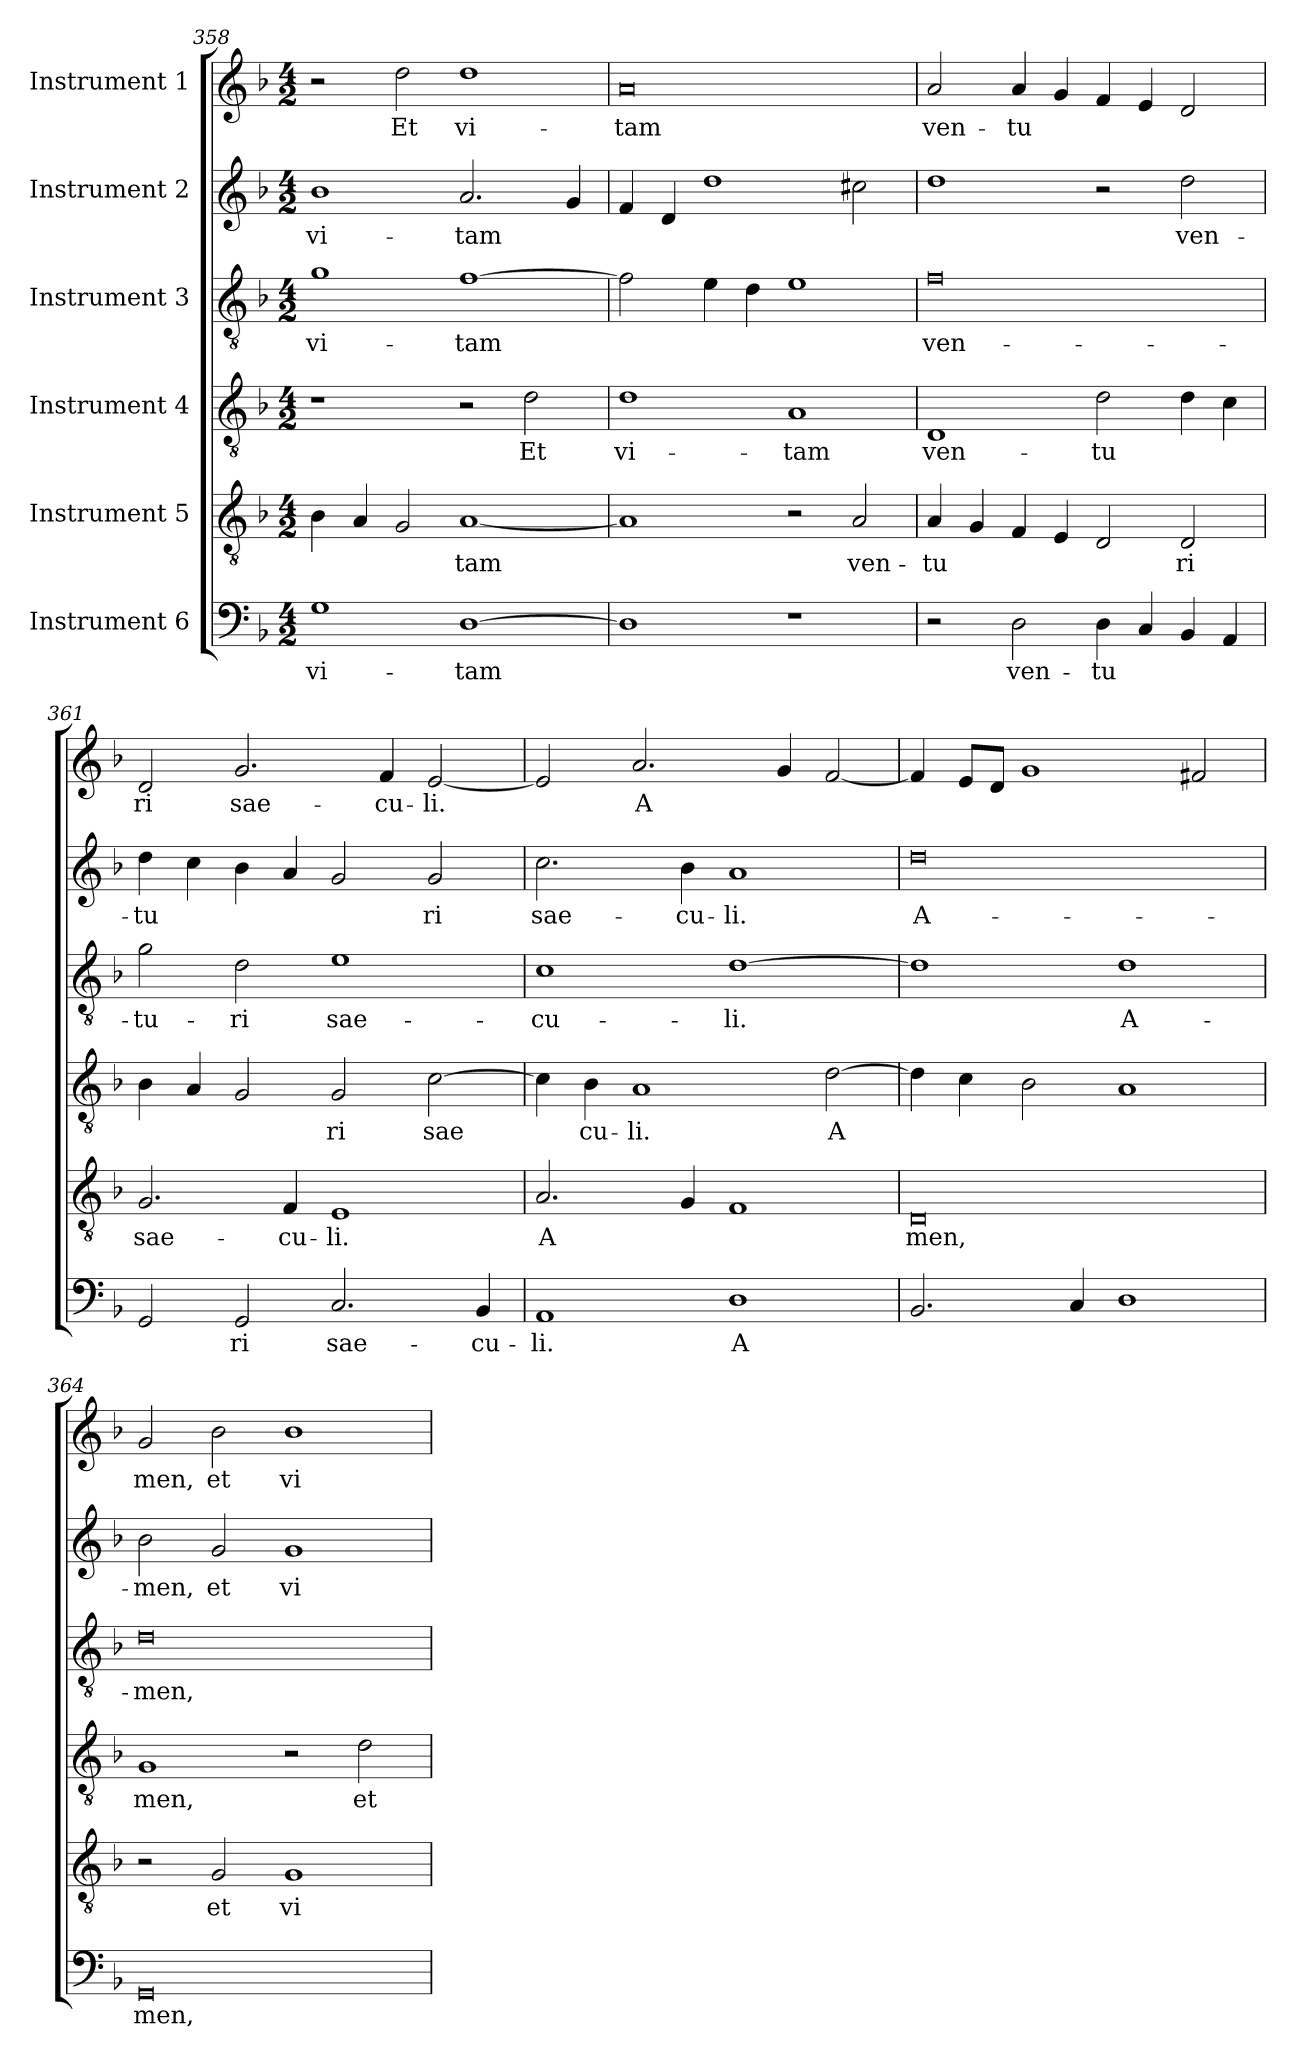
**kern	**text	**kern	**text	**kern	**text	**kern	**text	**kern	**text	**kern	**text
*part6	*part6	*part5	*part5	*part4	*part4	*part3	*part3	*part2	*part2	*part1	*part1
*staff6	*staff6	*staff5	*staff5	*staff4	*staff4	*staff3	*staff3	*staff2	*staff2	*staff1	*staff1
*I"Instrument 6	*	*I"Instrument 5	*	*I"Instrument 4	*	*I"Instrument 3	*	*I"Instrument 2	*	*I"Instrument 1	*
*clefF4	*	*clefGv2	*	*clefGv2	*	*clefGv2	*	*clefG2	*	*clefG2	*
*k[b-]	*	*k[b-]	*	*k[b-]	*	*k[b-]	*	*k[b-]	*	*k[b-]	*
*F:	*	*F:	*	*F:	*	*F:	*	*F:	*	*F:	*
*M4/2	*	*M4/2	*	*M4/2	*	*M4/2	*	*M4/2	*	*M4/2	*
=358	=358	=358	=358	=358	=358	=358	=358	=358	=358	=358	=358
!	!LO:LY:b:cj	!	!LO:LY:b:cj	!	!	!	!LO:LY:b:cj	!	!LO:LY:b:cj	!	!
1G	vi-	4B-\	--	1r	.	1g	vi-	1b-	vi-	2r	.
!	!	!	!LO:LY:b:cj	!	!	!	!	!	!	!	!
.	.	4A/	--	.	.	.	.	.	.	.	.
!	!	!	!LO:LY:b:cj	!	!	!	!	!	!	!	!LO:LY:b:cj
.	.	2G/	--	.	.	.	.	.	.	2dd\	Et
!	!LO:LY:b:cj	!	!LO:LY:b:cj	!	!	!	!LO:LY:b:cj	!	!LO:LY:b:cj	!	!LO:LY:b:cj
[>1D	-tam	[<1A	-tam	2r	.	[>1f	-tam	2.a/	-tam	1dd	vi-
!	!	!	!	!	!LO:LY:b:cj	!	!	!	!	!	!
.	.	.	.	2d\	Et	.	.	.	.	.	.
!	!	!	!	!	!	!	!	!	!LO:LY:b:cj	!	!
.	.	.	.	.	.	.	.	4g/	.	.	.
=359	=359	=359	=359	=359	=359	=359	=359	=359	=359	=359	=359
!	!LO:LY:b:cj	!	!LO:LY:b:cj	!	!LO:LY:b:cj	!	!LO:LY:b:cj	!	!LO:LY:b:cj	!	!LO:LY:b:cj
1D]	.	1A]	.	1d	vi-	2f\]	.	4f/	.	0a	-tam
!	!	!	!	!	!	!	!	!	!LO:LY:b:cj	!	!
.	.	.	.	.	.	.	.	4d/	.	.	.
!	!	!	!	!	!	!	!LO:LY:b:cj	!	!LO:LY:b:cj	!	!
.	.	.	.	.	.	4e\	.	1dd	.	.	.
!	!	!	!	!	!	!	!LO:LY:b:cj	!	!	!	!
.	.	.	.	.	.	4d\	.	.	.	.	.
!	!	!	!	!	!LO:LY:b:cj	!	!LO:LY:b:cj	!	!	!	!
1r	.	2r	.	1A	-tam	1e	.	.	.	.	.
!	!	!	!LO:LY:b:cj	!	!	!	!	!	!LO:LY:b:cj	!	!
.	.	2A/	ven-	.	.	.	.	2cc#\	.	.	.
=360	=360	=360	=360	=360	=360	=360	=360	=360	=360	=360	=360
!	!	!	!LO:LY:b:cj	!	!LO:LY:b:cj	!	!LO:LY:b:cj	!	!LO:LY:b:cj	!	!LO:LY:b:cj
2r	.	4A/	-tu-	1D	ven-	0f	ven-	1dd	.	2a/	ven-
!	!	!	!LO:LY:b:cj	!	!	!	!	!	!	!	!
.	.	4G/	--	.	.	.	.	.	.	.	.
!	!LO:LY:b:cj	!	!LO:LY:b:cj	!	!	!	!	!	!	!	!LO:LY:b:cj
2D\	ven-	4F/	--	.	.	.	.	.	.	4a/	-tu-
!	!	!	!LO:LY:b:cj	!	!	!	!	!	!	!	!LO:LY:b:cj
.	.	4E/	--	.	.	.	.	.	.	4g/	--
!	!LO:LY:b:cj	!	!LO:LY:b:cj	!	!LO:LY:b:cj	!	!	!	!	!	!LO:LY:b:cj
4D\	-tu-	2D/	--	2d\	-tu-	.	.	2r	.	4f/	--
!	!LO:LY:b:cj	!	!	!	!	!	!	!	!	!	!LO:LY:b:cj
4C/	--	.	.	.	.	.	.	.	.	4e/	--
!	!LO:LY:b:cj	!	!LO:LY:b:cj	!	!LO:LY:b:cj	!	!	!	!LO:LY:b:cj	!	!LO:LY:b:cj
4BB-/	--	2D/	-ri	4d\	--	.	.	2dd\	ven-	2d/	--
!	!LO:LY:b:cj	!	!	!	!LO:LY:b:cj	!	!	!	!	!	!
4AA/	--	.	.	4c\	--	.	.	.	.	.	.
!!LO:PB:g=z
=361	=361	=361	=361	=361	=361	=361	=361	=361	=361	=361	=361
!	!LO:LY:b:cj	!	!LO:LY:b:cj	!	!LO:LY:b:cj	!	!LO:LY:b:cj	!	!LO:LY:b:cj	!	!LO:LY:b:cj
2GG/	--	2.G/	sae-	4B-\	--	2g\	-tu-	4dd\	-tu-	2d/	-ri
!	!	!	!	!	!LO:LY:b:cj	!	!	!	!LO:LY:b:cj	!	!
.	.	.	.	4A/	--	.	.	4cc\	--	.	.
!	!LO:LY:b:cj	!	!	!	!LO:LY:b:cj	!	!LO:LY:b:cj	!	!LO:LY:b:cj	!	!LO:LY:b:cj
2GG/	-ri	.	.	2G/	--	2d\	-ri	4b-\	--	2.g/	sae-
!	!	!	!LO:LY:b:cj	!	!	!	!	!	!LO:LY:b:cj	!	!
.	.	4F/	-cu-	.	.	.	.	4a/	--	.	.
!	!LO:LY:b:cj	!	!LO:LY:b:cj	!	!LO:LY:b:cj	!	!LO:LY:b:cj	!	!LO:LY:b:cj	!	!
2.C/	sae-	1E	-li.	2G/	-ri	1e	sae-	2g/	--	.	.
!	!	!	!	!	!	!	!	!	!	!	!LO:LY:b:cj
.	.	.	.	.	.	.	.	.	.	4f/	-cu-
!	!	!	!	!	!LO:LY:b:cj	!	!	!	!LO:LY:b:cj	!	!LO:LY:b:cj
.	.	.	.	[>2c\	sae-	.	.	2g/	-ri	[<2e/	-li.
!	!LO:LY:b:cj	!	!	!	!	!	!	!	!	!	!
4BB-/	-cu-	.	.	.	.	.	.	.	.	.	.
=362	=362	=362	=362	=362	=362	=362	=362	=362	=362	=362	=362
!	!LO:LY:b:cj	!	!LO:LY:b:cj	!	!LO:LY:b:cj	!	!LO:LY:b:cj	!	!LO:LY:b:cj	!	!LO:LY:b:cj
1AA	-li.	2.A/	A-	4c\]	--	1c	-cu-	2.cc\	sae-	2e/]	.
!	!	!	!	!	!LO:LY:b:cj	!	!	!	!	!	!
.	.	.	.	4B-\	-cu-	.	.	.	.	.	.
!	!	!	!	!	!LO:LY:b:cj	!	!	!	!	!	!LO:LY:b:cj
.	.	.	.	1A	-li.	.	.	.	.	2.a/	A-
!	!	!	!LO:LY:b:cj	!	!	!	!	!	!LO:LY:b:cj	!	!
.	.	4G/	--	.	.	.	.	4b-\	-cu-	.	.
!	!LO:LY:b:cj	!	!LO:LY:b:cj	!	!	!	!LO:LY:b:cj	!	!LO:LY:b:cj	!	!
1D	A-	1F	--	.	.	[>1d	-li.	1a	-li.	.	.
!	!	!	!	!	!	!	!	!	!	!	!LO:LY:b:cj
.	.	.	.	.	.	.	.	.	.	4g/	--
!	!	!	!	!	!LO:LY:b:cj	!	!	!	!	!	!LO:LY:b:cj
.	.	.	.	[>2d\	A-	.	.	.	.	[<2f/	--
=363	=363	=363	=363	=363	=363	=363	=363	=363	=363	=363	=363
!	!LO:LY:b:cj	!	!LO:LY:b:cj	!	!LO:LY:b:cj	!	!LO:LY:b:cj	!	!LO:LY:b:cj	!	!LO:LY:b:cj
2.BB-/	--	0D	-men,	4d\]	--	1d]	.	0dd	A-	4f/]	--
!	!	!	!	!	!LO:LY:b:cj	!	!	!	!	!	!LO:LY:b:cj
.	.	.	.	4c\	--	.	.	.	.	8e/L	--
!	!	!	!	!	!	!	!	!	!	!	!LO:LY:b:cj
.	.	.	.	.	.	.	.	.	.	8d/J	--
!	!	!	!	!	!LO:LY:b:cj	!	!	!	!	!	!LO:LY:b:cj
.	.	.	.	2B-\	--	.	.	.	.	1g	--
!	!LO:LY:b:cj	!	!	!	!	!	!	!	!	!	!
4C/	--	.	.	.	.	.	.	.	.	.	.
!	!LO:LY:b:cj	!	!	!	!LO:LY:b:cj	!	!LO:LY:b:cj	!	!	!	!
1D	--	.	.	1A	--	1d	A-	.	.	.	.
!	!	!	!	!	!	!	!	!	!	!	!LO:LY:b:cj
.	.	.	.	.	.	.	.	.	.	2f#/	--
=364	=364	=364	=364	=364	=364	=364	=364	=364	=364	=364	=364
!	!LO:LY:b:cj	!	!	!	!LO:LY:b:cj	!	!LO:LY:b:cj	!	!LO:LY:b:cj	!	!LO:LY:b:cj
0GG	-men,	2r	.	1G	-men,	0d	-men,	2b-\	-men,	2g/	-men,
!	!	!	!LO:LY:b:cj	!	!	!	!	!	!LO:LY:b:cj	!	!LO:LY:b:cj
.	.	2G/	et	.	.	.	.	2g/	et	2b-\	et
!	!	!	!LO:LY:b:cj	!	!	!	!	!	!LO:LY:b:cj	!	!LO:LY:b:cj
.	.	1G	vi-	2r	.	.	.	1g	vi-	1b-	vi-
!	!	!	!	!	!LO:LY:b:cj	!	!	!	!	!	!
.	.	.	.	2d\	et	.	.	.	.	.	.
=	=	=	=	=	=	=	=	=	=	=	=
*-	*-	*-	*-	*-	*-	*-	*-	*-	*-	*-	*-
